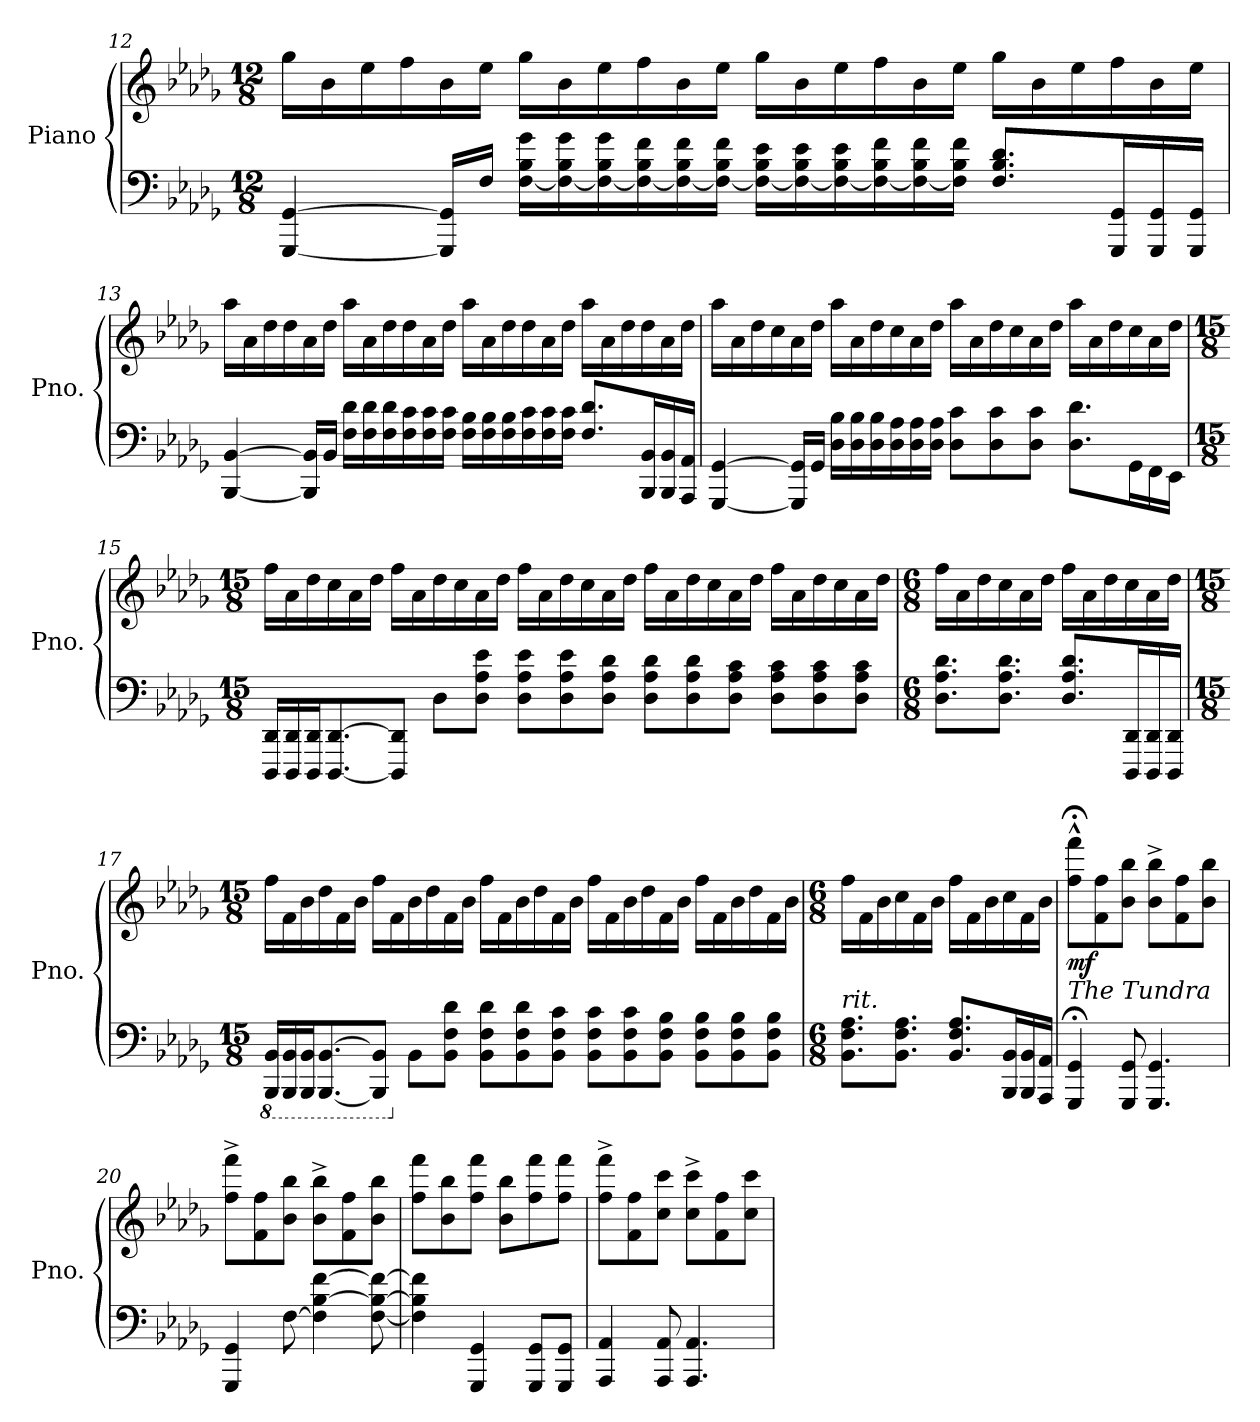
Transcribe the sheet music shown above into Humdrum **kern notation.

**kern	**kern	**dynam
*part1	*part1	*part1
*staff2	*staff1	*staff1/2
*I"Piano	*	*
*I'Pno.	*	*
!!LO:LB:g=z
*clefF4	*clefG2	*
*k[b-e-a-d-g-]	*k[b-e-a-d-g-]	*
*M12/8	*M12/8	*
=12	=12	=12
[4GGG-/ [4GG-/	16gg-\LL	.
.	16b-\	.
.	16ee-\	.
.	16ff\	.
16GGG-/] 16GG-/]LL	16b-\	.
16F/JJ	16ee-\JJ	.
[16F\ 16B-\ 16g-\LL	16gg-\LL	.
16F\_ 16B-\ 16g-\	16b-\	.
16F\_ 16B-\ 16g-\	16ee-\	.
16F\_ 16B-\ 16f\	16ff\	.
16F\_ 16B-\ 16f\	16b-\	.
16F\_ 16B-\ 16f\JJ	16ee-\JJ	.
16F\_ 16B-\ 16e-\LL	16gg-\LL	.
16F\_ 16B-\ 16e-\	16b-\	.
16F\_ 16B-\ 16e-\	16ee-\	.
16F\_ 16B-\ 16f\	16ff\	.
16F\_ 16B-\ 16f\	16b-\	.
16F\] 16B-\ 16f\JJ	16ee-\JJ	.
8.F/ 8.B-/ 8.d-/L	16gg-\LL	.
.	16b-\	.
.	16ee-\	.
16GGG-/ 16GG-/L	16ff\	.
16GGG-/ 16GG-/	16b-\	.
16GGG-/ 16GG-/JJ	16ee-\JJ	.
!!LO:LB:g=z
=13	=13	=13
[4BBB-/ [4BB-/	16aa-\LL	.
.	16a-\	.
.	16dd-\	.
.	16dd-\	.
16BBB-/] 16BB-/]LL	16a-\	.
16BB-/JJ	16dd-\JJ	.
16F\ 16d-\LL	16aa-\LL	.
16F\ 16d-\	16a-\	.
16F\ 16d-\	16dd-\	.
16F\ 16c\	16dd-\	.
16F\ 16c\	16a-\	.
16F\ 16c\JJ	16dd-\JJ	.
16F\ 16B-\LL	16aa-\LL	.
16F\ 16B-\	16a-\	.
16F\ 16B-\	16dd-\	.
16F\ 16c\	16dd-\	.
16F\ 16c\	16a-\	.
16F\ 16c\JJ	16dd-\JJ	.
8.F/ 8.d-/L	16aa-\LL	.
.	16a-\	.
.	16dd-\	.
16BBB-/ 16BB-/L	16dd-\	.
16BBB-/ 16BB-/	16a-\	.
16AAA-/ 16AA-/JJ	16dd-\JJ	.
=14	=14	=14
[4GGG-/ [4GG-/	16aa-\LL	.
.	16a-\	.
.	16dd-\	.
.	16cc\	.
16GGG-/] 16GG-/]LL	16a-\	.
16GG-/JJ	16dd-\JJ	.
16D-\ 16B-\LL	16aa-\LL	.
16D-\ 16B-\	16a-\	.
16D-\ 16B-\	16dd-\	.
16D-\ 16A-\	16cc\	.
16D-\ 16A-\	16a-\	.
16D-\ 16A-\JJ	16dd-\JJ	.
8D-\ 8c\L	16aa-\LL	.
.	16a-\	.
8D-\ 8c\	16dd-\	.
.	16cc\	.
8D-\ 8c\J	16a-\	.
.	16dd-\JJ	.
8.D-\ 8.d-\L	16aa-\LL	.
.	16a-\	.
.	16dd-\	.
16GG-\L	16cc\	.
16FF\	16a-\	.
16EE-\JJ	16dd-\JJ	.
!!LO:LB:g=z
=15	=15	=15
*M15/8	*M15/8	*
16DDD-/ 16DD-/LL	16ff\LL	.
16DDD-/ 16DD-/	16a-\	.
16DDD-/ 16DD-/J	16dd-\	.
[8.DDD-/ [8.DD-/	16cc\	.
.	16a-\	.
.	16dd-\JJ	.
8DDD-/] 8DD-/]J	16ff\LL	.
.	16a-\	.
8D-\L	16dd-\	.
.	16cc\	.
8D-\ 8A-\ 8e-\J	16a-\	.
.	16dd-\JJ	.
8D-\ 8A-\ 8e-\L	16ff\LL	.
.	16a-\	.
8D-\ 8A-\ 8e-\	16dd-\	.
.	16cc\	.
8D-\ 8A-\ 8d-\J	16a-\	.
.	16dd-\JJ	.
8D-\ 8A-\ 8d-\L	16ff\LL	.
.	16a-\	.
8D-\ 8A-\ 8d-\	16dd-\	.
.	16cc\	.
8D-\ 8A-\ 8c\J	16a-\	.
.	16dd-\JJ	.
8D-\ 8A-\ 8c\L	16ff\LL	.
.	16a-\	.
8D-\ 8A-\ 8c\	16dd-\	.
.	16cc\	.
8D-\ 8A-\ 8c\J	16a-\	.
.	16dd-\JJ	.
=16	=16	=16
*M6/8	*M6/8	*
8.D-\ 8.A-\ 8.d-\L	16ff\LL	.
.	16a-\	.
.	16dd-\	.
8.D-\ 8.A-\ 8.d-\J	16cc\	.
.	16a-\	.
.	16dd-\JJ	.
8.D-/ 8.A-/ 8.d-/L	16ff\LL	.
.	16a-\	.
.	16dd-\	.
16DDD-/ 16DD-/L	16cc\	.
16DDD-/ 16DD-/	16a-\	.
16DDD-/ 16DD-/JJ	16dd-\JJ	.
!!LO:LB:g=z
=17	=17	=17
*M15/8	*M15/8	*
*8ba	*	*
16BBBB-/ 16BBB-/LL	16ff\LL	.
16BBBB-/ 16BBB-/	16f\	.
16BBBB-/ 16BBB-/J	16b-\	.
[8.BBBB-/ [8.BBB-/	16dd-\	.
.	16f\	.
.	16b-\JJ	.
8BBBB-/] 8BBB-/]J	16ff\LL	.
.	16f\	.
*X8ba	*	*
8BB-\L	16b-\	.
.	16dd-\	.
8BB-\ 8F\ 8d-\J	16f\	.
.	16b-\JJ	.
8BB-\ 8F\ 8d-\L	16ff\LL	.
.	16f\	.
8BB-\ 8F\ 8d-\	16b-\	.
.	16dd-\	.
8BB-\ 8F\ 8c\J	16f\	.
.	16b-\JJ	.
8BB-\ 8F\ 8c\L	16ff\LL	.
.	16f\	.
8BB-\ 8F\ 8c\	16b-\	.
.	16dd-\	.
8BB-\ 8F\ 8B-\J	16f\	.
.	16b-\JJ	.
8BB-\ 8F\ 8B-\L	16ff\LL	.
.	16f\	.
8BB-\ 8F\ 8B-\	16b-\	.
.	16dd-\	.
8BB-\ 8F\ 8B-\J	16f\	.
.	16b-\JJ	.
=18	=18	=18
*M6/8	*M6/8	*
!LO:TX:a:i:t=rit.	!	!
8.BB-\ 8.F\ 8.A-\L	16ff\LL	.
.	16f\	.
.	16b-\	.
8.BB-\ 8.F\ 8.A-\J	16cc\	.
.	16f\	.
.	16b-\JJ	.
8.BB-/ 8.F/ 8.A-/L	16ff\LL	.
.	16f\	.
.	16b-\	.
16BBB-/ 16BB-/L	16cc\	.
16BBB-/ 16BB-/	16f\	.
16AAA-/ 16AA-/JJ	16b-\JJ	.
=19	=19	=19
*	*MM138	*
!	!LO:TX:b:i:t=The Tundra	!
!	!	!LO:DY:b
4GGG-/;< 4GG-/;<	8ff\;<^^ 8fff\;<^^L	mf
.	8f\ 8ff\	.
8GGG-/ 8GG-/	8b-\ 8bb-\J	.
4.GGG-/ 4.GG-/	8b-\^ 8bb-\^L	.
.	8f\ 8ff\	.
.	8b-\ 8bb-\J	.
!!LO:PB:g=z
=20	=20	=20
4GGG-/ 4GG-/	8ff\^ 8fff\^L	.
.	8f\ 8ff\	.
[8F\	8b-\ 8bb-\J	.
4F\] [4B-\ [4f\	8b-\^ 8bb-\^L	.
.	8f\ 8ff\	.
[8F\ 8B-\_ 8f\_	8b-\ 8bb-\J	.
=21	=21	=21
4F\] 4B-\] 4f\]	8ff\ 8fff\L	.
.	8b-\ 8bb-\	.
4GGG-/ 4GG-/	8ff\ 8fff\J	.
.	8b-\ 8bb-\L	.
8GGG-/ 8GG-/L	8ff\ 8fff\	.
8GGG-/ 8GG-/J	8ff\ 8fff\J	.
=22	=22	=22
4AAA-/ 4AA-/	8ff\^ 8fff\^L	.
.	8f\ 8ff\	.
8AAA-/ 8AA-/	8cc\ 8ccc\J	.
4.AAA-/ 4.AA-/	8cc\^ 8ccc\^L	.
.	8f\ 8ff\	.
.	8cc\ 8ccc\J	.
=	=	=
*-	*-	*-
